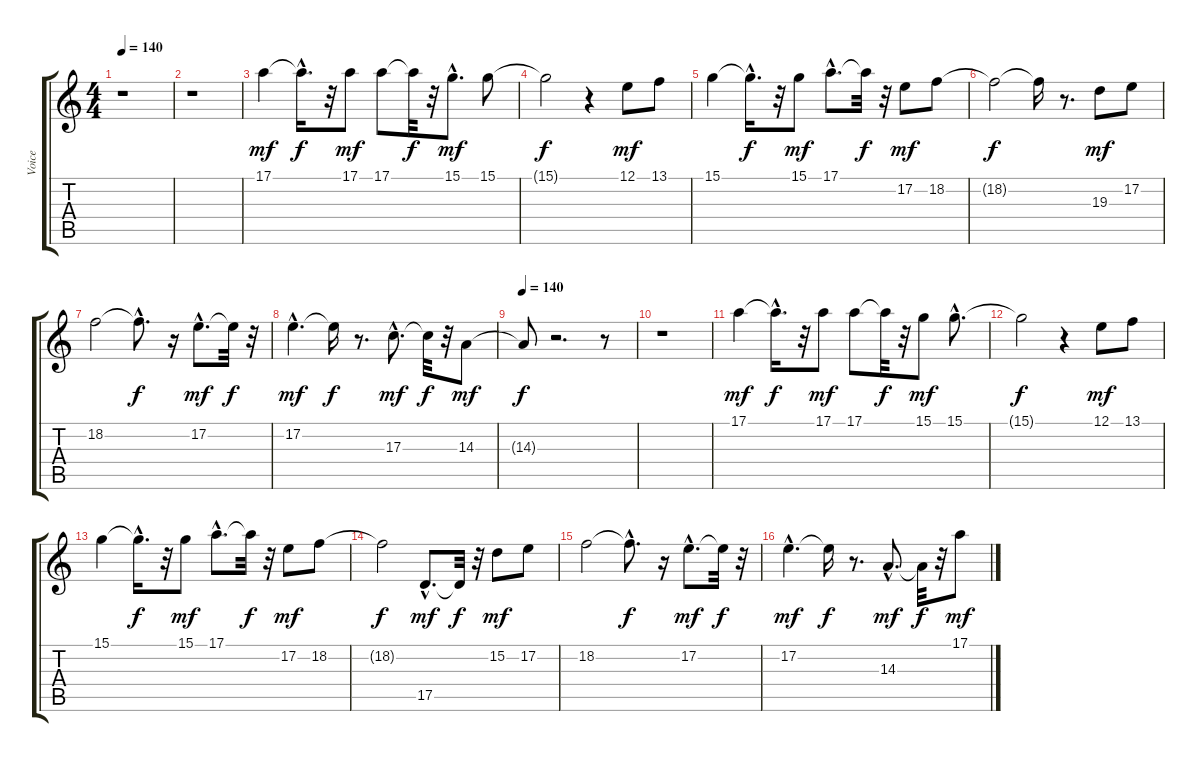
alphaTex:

\track ("Voice" "Voice") {instrument lead4chiff}
\staff {score tabs}
\tuning (E4 B3 G3 D3 A2 E2) {hide}
\ts (4 4)
\tempo 140
\clef g2
\ks c
r.1{dy f} |
r.1 |
17.1.4{dy mf} 17.1{hac t}.16{d dy f} r.32 17.1.8{dy mf} 17.1.8 17.1{t}.32{dy f} r.32 15.1{hac}.8{d dy mf} 15.1.8 |
15.1{t}.2{dy f} r.4 12.1.8{dy mf} 13.1.8 |
15.1.4 15.1{hac t}.16{d dy f} r.32 15.1.8{dy mf} 17.1{hac}.8{d} 17.1{t}.32{dy f} r.32 17.2.8{dy mf} 18.2.8 |
18.2{t}.2{dy f} 18.2{t}.16 r.8{d} 19.3.8{dy mf} 17.2.8 |
18.2.2 18.2{hac t}.8{d dy f} r.16 17.2{hac}.8{d dy mf} 17.2{t}.32{dy f} r.32 |
17.2{hac}.4{d dy mf} 17.2{t}.16{dy f} r.8{d} 17.3{hac}.8{d dy mf} 17.3{t}.32{dy f} r.32 14.3.8{dy mf} |
\tempo 140
14.3{t}.8{dy f} r.2{d} r.8 |
r.1 |
17.1.4{dy mf} 17.1{hac t}.16{d dy f} r.32 17.1.8{dy mf} 17.1.8 17.1{t}.32{dy f} r.32 15.1.8{dy mf} 15.1{hac}.8{d} |
15.1{t}.2{dy f} r.4 12.1.8{dy mf} 13.1.8 |
15.1.4 15.1{hac t}.16{d dy f} r.32 15.1.8{dy mf} 17.1{hac}.8{d} 17.1{t}.32{dy f} r.32 17.2.8{dy mf} 18.2.8 |
18.2{t}.2{dy f} 17.5{hac}.8{d dy mf} 17.5{t}.32{dy f} r.32 15.2.8{dy mf} 17.2.8 |
18.2.2 18.2{hac t}.8{d dy f} r.16 17.2{hac}.8{d dy mf} 17.2{t}.32{dy f} r.32 |
17.2{hac}.4{d dy mf} 17.2{t}.16{dy f} r.8{d} 14.3{hac}.8{d dy mf} 14.3{t}.32{dy f} r.32 17.1.8{dy mf}
